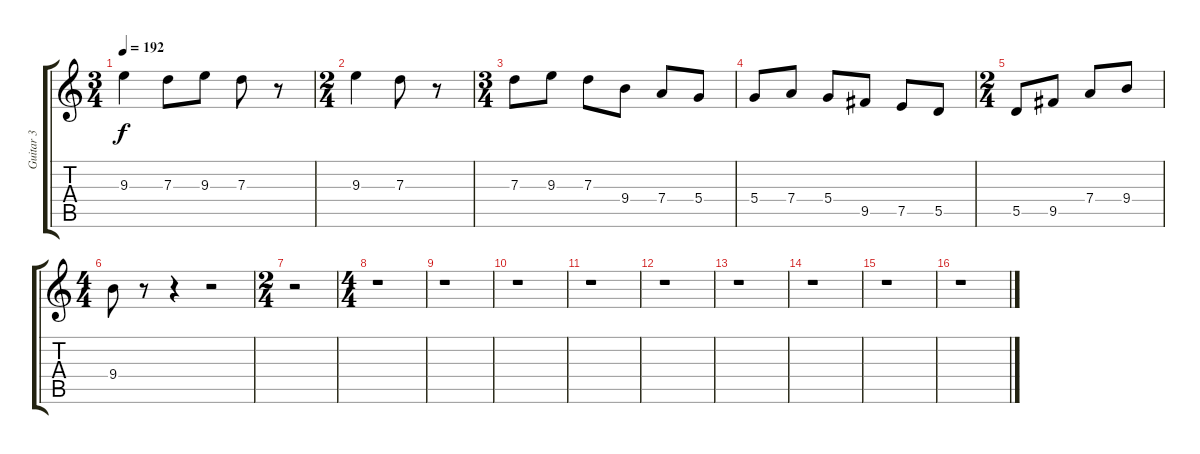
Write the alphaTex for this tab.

\track ("Guitar 3" "Guitar 3") {instrument electricguitarjazz}
\staff {score tabs}
\tuning (E4 B3 G3 D3 A2 E2) {hide}
\ts (3 4)
\tempo 192
\clef g2
\ks c
9.3.4{dy f} 7.3.8 9.3.8 7.3.8 r.8 |
\ts (2 4)
9.3.4 7.3.8 r.8 |
\ts (3 4)
7.3.8 9.3.8 7.3.8 9.4.8 7.4.8 5.4.8 |
5.4.8 7.4.8 5.4.8 9.5.8 7.5.8 5.5.8 |
\ts (2 4)
5.5.8 9.5.8 7.4.8 9.4.8 |
\ts (4 4)
9.4.8 r.8 r.4 r.2 |
\ts (2 4)
r.2 |
\ts (4 4)
r.1 |
r.1 |
r.1 |
r.1 |
r.1 |
r.1 |
r.1 |
r.1 |
r.1
